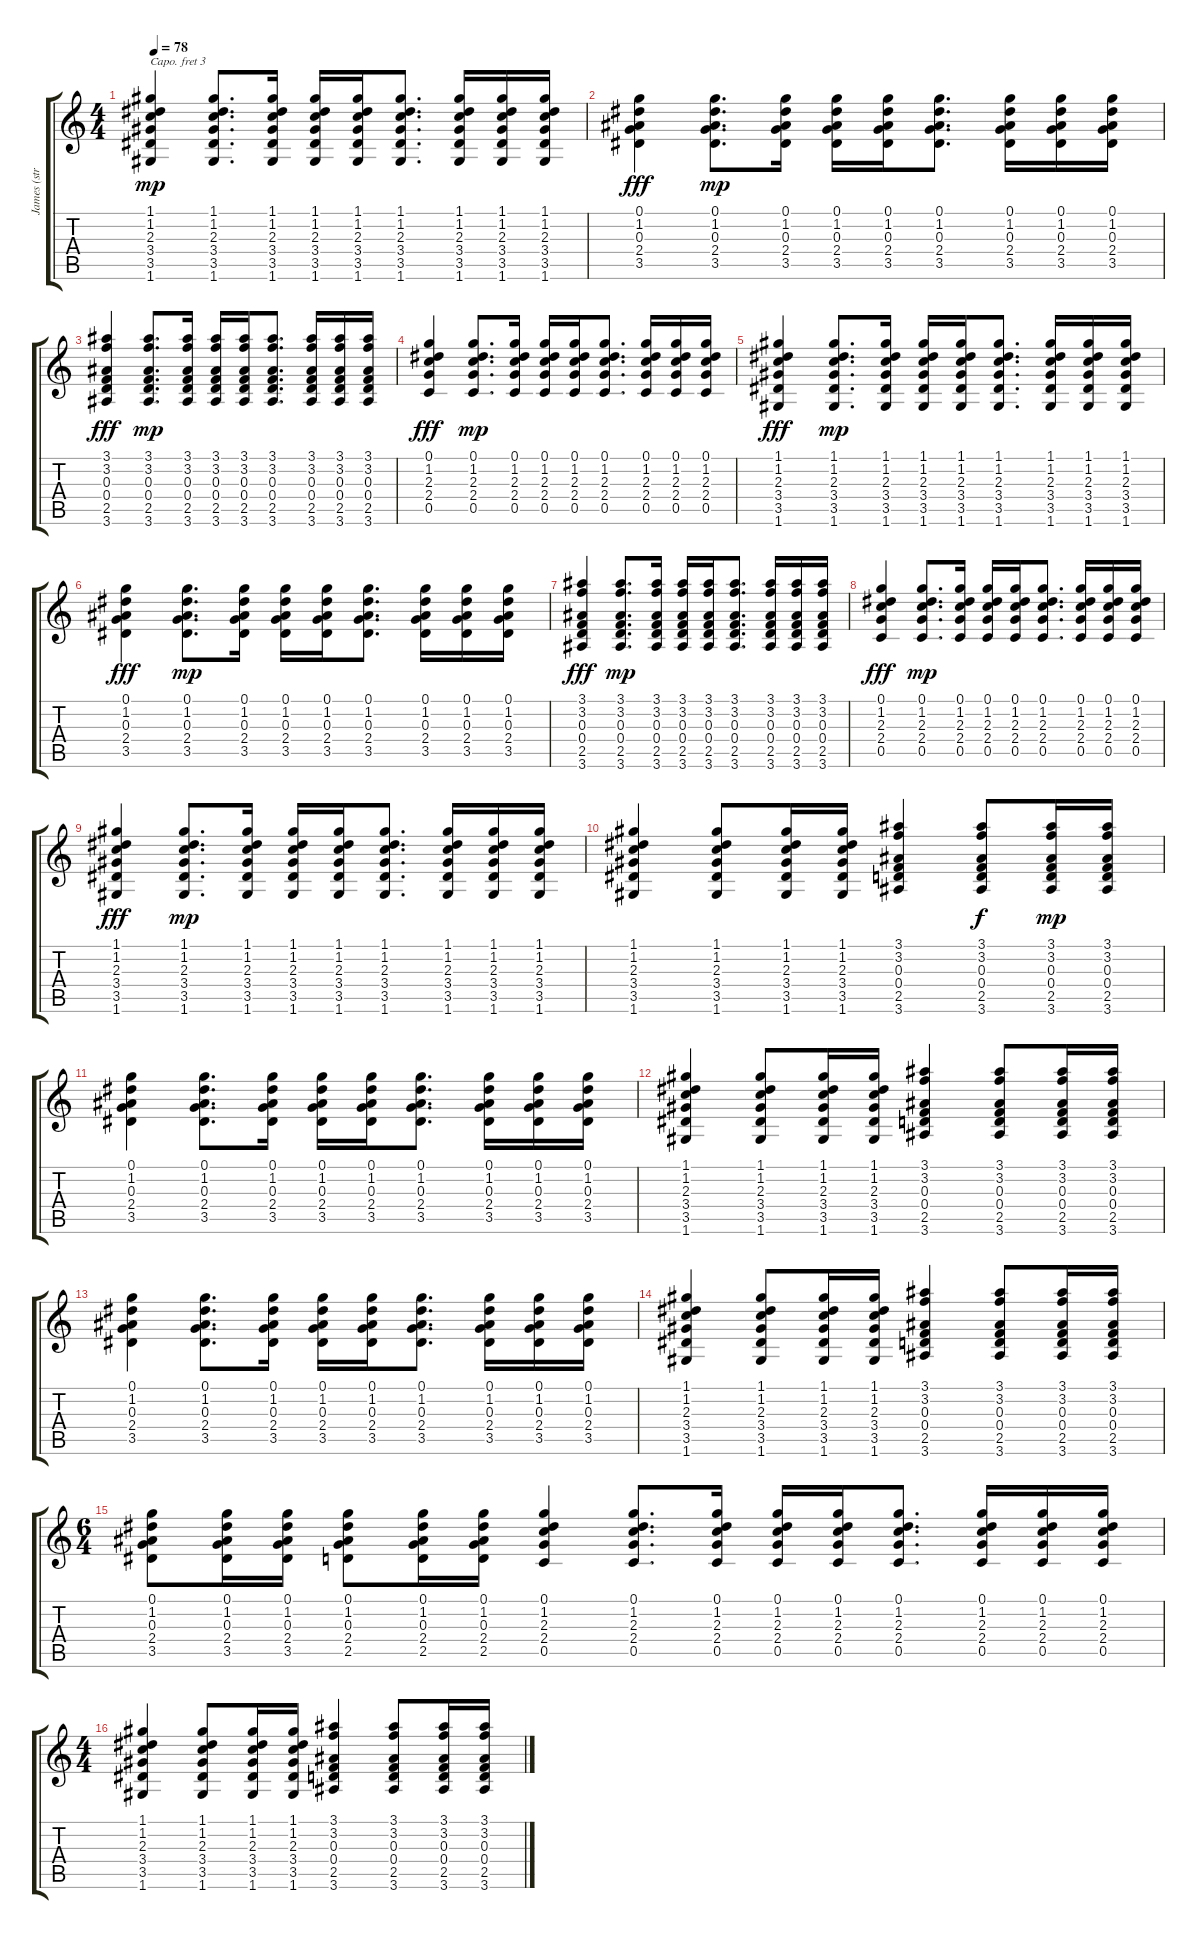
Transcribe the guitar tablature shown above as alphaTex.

\track ("James (strumming)" "James (str") {instrument acousticguitarsteel}
\staff {score tabs}
\capo 3
\tuning (E4 B3 G3 D3 A2 E2) {hide}
\ts (4 4)
\tempo 78
\clef g2
\ks c
(1.1 1.2 2.3 3.4 3.5 1.6).4{dy mp} (1.1 1.2 2.3 3.4 3.5 1.6).8{d} (1.1 1.2 2.3 3.4 3.5 1.6).16 (1.1 1.2 2.3 3.4 3.5 1.6).16 (1.1 1.2 2.3 3.4 3.5 1.6).16 (1.1 1.2 2.3 3.4 3.5 1.6).8{d} (1.1 1.2 2.3 3.4 3.5 1.6).16 (1.1 1.2 2.3 3.4 3.5 1.6).16 (1.1 1.2 2.3 3.4 3.5 1.6).16 |
(0.1 1.2 0.3 2.4 3.5).4{dy fff volume 7} (0.1 1.2 0.3 2.4 3.5).8{d dy mp} (0.1 1.2 0.3 2.4 3.5).16 (0.1 1.2 0.3 2.4 3.5).16 (0.1 1.2 0.3 2.4 3.5).16 (0.1 1.2 0.3 2.4 3.5).8{d} (0.1 1.2 0.3 2.4 3.5).16 (0.1 1.2 0.3 2.4 3.5).16 (0.1 1.2 0.3 2.4 3.5).16 |
(3.1 3.2 0.3 0.4 2.5 3.6).4{dy fff} (3.1 3.2 0.3 0.4 2.5 3.6).8{d dy mp} (3.1 3.2 0.3 0.4 2.5 3.6).16 (3.1 3.2 0.3 0.4 2.5 3.6).16 (3.1 3.2 0.3 0.4 2.5 3.6).16 (3.1 3.2 0.3 0.4 2.5 3.6).8{d} (3.1 3.2 0.3 0.4 2.5 3.6).16 (3.1 3.2 0.3 0.4 2.5 3.6).16 (3.1 3.2 0.3 0.4 2.5 3.6).16 |
(0.1 1.2 2.3 2.4 0.5).4{dy fff} (0.1 1.2 2.3 2.4 0.5).8{d dy mp} (0.1 1.2 2.3 2.4 0.5).16 (0.1 1.2 2.3 2.4 0.5).16 (0.1 1.2 2.3 2.4 0.5).16 (0.1 1.2 2.3 2.4 0.5).8{d} (0.1 1.2 2.3 2.4 0.5).16 (0.1 1.2 2.3 2.4 0.5).16 (0.1 1.2 2.3 2.4 0.5).16 |
(1.1 1.2 2.3 3.4 3.5 1.6).4{dy fff} (1.1 1.2 2.3 3.4 3.5 1.6).8{d dy mp} (1.1 1.2 2.3 3.4 3.5 1.6).16 (1.1 1.2 2.3 3.4 3.5 1.6).16 (1.1 1.2 2.3 3.4 3.5 1.6).16 (1.1 1.2 2.3 3.4 3.5 1.6).8{d} (1.1 1.2 2.3 3.4 3.5 1.6).16 (1.1 1.2 2.3 3.4 3.5 1.6).16 (1.1 1.2 2.3 3.4 3.5 1.6).16 |
(0.1 1.2 0.3 2.4 3.5).4{dy fff} (0.1 1.2 0.3 2.4 3.5).8{d dy mp} (0.1 1.2 0.3 2.4 3.5).16 (0.1 1.2 0.3 2.4 3.5).16 (0.1 1.2 0.3 2.4 3.5).16 (0.1 1.2 0.3 2.4 3.5).8{d} (0.1 1.2 0.3 2.4 3.5).16 (0.1 1.2 0.3 2.4 3.5).16 (0.1 1.2 0.3 2.4 3.5).16 |
(3.1 3.2 0.3 0.4 2.5 3.6).4{dy fff} (3.1 3.2 0.3 0.4 2.5 3.6).8{d dy mp} (3.1 3.2 0.3 0.4 2.5 3.6).16 (3.1 3.2 0.3 0.4 2.5 3.6).16 (3.1 3.2 0.3 0.4 2.5 3.6).16 (3.1 3.2 0.3 0.4 2.5 3.6).8{d} (3.1 3.2 0.3 0.4 2.5 3.6).16 (3.1 3.2 0.3 0.4 2.5 3.6).16 (3.1 3.2 0.3 0.4 2.5 3.6).16 |
(0.1 1.2 2.3 2.4 0.5).4{dy fff} (0.1 1.2 2.3 2.4 0.5).8{d dy mp} (0.1 1.2 2.3 2.4 0.5).16 (0.1 1.2 2.3 2.4 0.5).16 (0.1 1.2 2.3 2.4 0.5).16 (0.1 1.2 2.3 2.4 0.5).8{d} (0.1 1.2 2.3 2.4 0.5).16 (0.1 1.2 2.3 2.4 0.5).16 (0.1 1.2 2.3 2.4 0.5).16 |
(1.1 1.2 2.3 3.4 3.5 1.6).4{dy fff} (1.1 1.2 2.3 3.4 3.5 1.6).8{d dy mp} (1.1 1.2 2.3 3.4 3.5 1.6).16 (1.1 1.2 2.3 3.4 3.5 1.6).16 (1.1 1.2 2.3 3.4 3.5 1.6).16 (1.1 1.2 2.3 3.4 3.5 1.6).8{d} (1.1 1.2 2.3 3.4 3.5 1.6).16 (1.1 1.2 2.3 3.4 3.5 1.6).16 (1.1 1.2 2.3 3.4 3.5 1.6).16 |
(1.1 1.2 2.3 3.4 3.5 1.6).4{volume 9} (1.1 1.2 2.3 3.4 3.5 1.6).8 (1.1 1.2 2.3 3.4 3.5 1.6).16 (1.1 1.2 2.3 3.4 3.5 1.6).16 (3.1 3.2 0.3 0.4 2.5 3.6).4 (3.1 3.2 0.3 0.4 2.5 3.6).8{dy f} (3.1 3.2 0.3 0.4 2.5 3.6).16{dy mp} (3.1 3.2 0.3 0.4 2.5 3.6).16 |
(0.1 1.2 0.3 2.4 3.5).4 (0.1 1.2 0.3 2.4 3.5).8{d} (0.1 1.2 0.3 2.4 3.5).16 (0.1 1.2 0.3 2.4 3.5).16 (0.1 1.2 0.3 2.4 3.5).16 (0.1 1.2 0.3 2.4 3.5).8{d} (0.1 1.2 0.3 2.4 3.5).16 (0.1 1.2 0.3 2.4 3.5).16 (0.1 1.2 0.3 2.4 3.5).16 |
(1.1 1.2 2.3 3.4 3.5 1.6).4 (1.1 1.2 2.3 3.4 3.5 1.6).8 (1.1 1.2 2.3 3.4 3.5 1.6).16 (1.1 1.2 2.3 3.4 3.5 1.6).16 (3.1 3.2 0.3 0.4 2.5 3.6).4 (3.1 3.2 0.3 0.4 2.5 3.6).8 (3.1 3.2 0.3 0.4 2.5 3.6).16 (3.1 3.2 0.3 0.4 2.5 3.6).16 |
(0.1 1.2 0.3 2.4 3.5).4 (0.1 1.2 0.3 2.4 3.5).8{d} (0.1 1.2 0.3 2.4 3.5).16 (0.1 1.2 0.3 2.4 3.5).16 (0.1 1.2 0.3 2.4 3.5).16 (0.1 1.2 0.3 2.4 3.5).8{d} (0.1 1.2 0.3 2.4 3.5).16 (0.1 1.2 0.3 2.4 3.5).16 (0.1 1.2 0.3 2.4 3.5).16 |
(1.1 1.2 2.3 3.4 3.5 1.6).4 (1.1 1.2 2.3 3.4 3.5 1.6).8 (1.1 1.2 2.3 3.4 3.5 1.6).16 (1.1 1.2 2.3 3.4 3.5 1.6).16 (3.1 3.2 0.3 0.4 2.5 3.6).4 (3.1 3.2 0.3 0.4 2.5 3.6).8 (3.1 3.2 0.3 0.4 2.5 3.6).16 (3.1 3.2 0.3 0.4 2.5 3.6).16 |
\ts (6 4)
(0.1 1.2 0.3 2.4 3.5).8 (0.1 1.2 0.3 2.4 3.5).16 (0.1 1.2 0.3 2.4 3.5).16 (0.1 1.2 0.3 2.4 2.5).8 (0.1 1.2 0.3 2.4 2.5).16 (0.1 1.2 0.3 2.4 2.5).16 (0.1 1.2 2.3 2.4 0.5).4 (0.1 1.2 2.3 2.4 0.5).8{d} (0.1 1.2 2.3 2.4 0.5).16 (0.1 1.2 2.3 2.4 0.5).16 (0.1 1.2 2.3 2.4 0.5).16 (0.1 1.2 2.3 2.4 0.5).8{d} (0.1 1.2 2.3 2.4 0.5).16 (0.1 1.2 2.3 2.4 0.5).16 (0.1 1.2 2.3 2.4 0.5).16 |
\ts (4 4)
(1.1 1.2 2.3 3.4 3.5 1.6).4 (1.1 1.2 2.3 3.4 3.5 1.6).8 (1.1 1.2 2.3 3.4 3.5 1.6).16 (1.1 1.2 2.3 3.4 3.5 1.6).16 (3.1 3.2 0.3 0.4 2.5 3.6).4 (3.1 3.2 0.3 0.4 2.5 3.6).8 (3.1 3.2 0.3 0.4 2.5 3.6).16 (3.1 3.2 0.3 0.4 2.5 3.6).16
